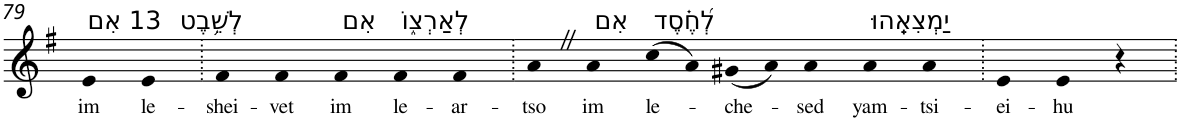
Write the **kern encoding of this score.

**kern	**text
*part1	*part1
*staff1	*staff1
*I"Piano	*
*I'Pno	*
!!LO:PB:g=z
*clefG2	*
*k[f#]	*
*G:	*
=79	=79
!LO:TX:a:t=13 אִם	!
!	!LO:LY:b
4e	im
!LO:TX:a:t=לְשֵׁ֥בֶט	!
!	!LO:LY:b
4e	le-
=80.	=80.
!	!LO:LY:b
4f#	-shei-
!	!LO:LY:b
4f#	-vet
!LO:TX:a:t=אִם	!
!	!LO:LY:b
4f#	im
!LO:TX:a:t=לְאַרְצ֑וֹ	!
!	!LO:LY:b
4f#	le-
!	!LO:LY:b
4f#	-ar-
=81.	=81.
!	!LO:LY:b
4aZ	-tso
!LO:TX:a:t=אִם	!
!	!LO:LY:b
4a	im
!LO:TX:a:t=לְ֝חֶ֗סֶד	!
!	!LO:LY:b
(8cc	le-
8a)	.
!	!LO:LY:b
(8g#X	-che-
8a)	.
!	!LO:LY:b
4a	-sed
!LO:TX:a:t=יַמְצִאֵֽהוּ	!
!	!LO:LY:b
4a	yam-
!	!LO:LY:b
4a	-tsi-
=82.	=82.
!	!LO:LY:b
4e	-ei-
!	!LO:LY:b
4e	-hu
4r	.
=.	=.
*-	*-
